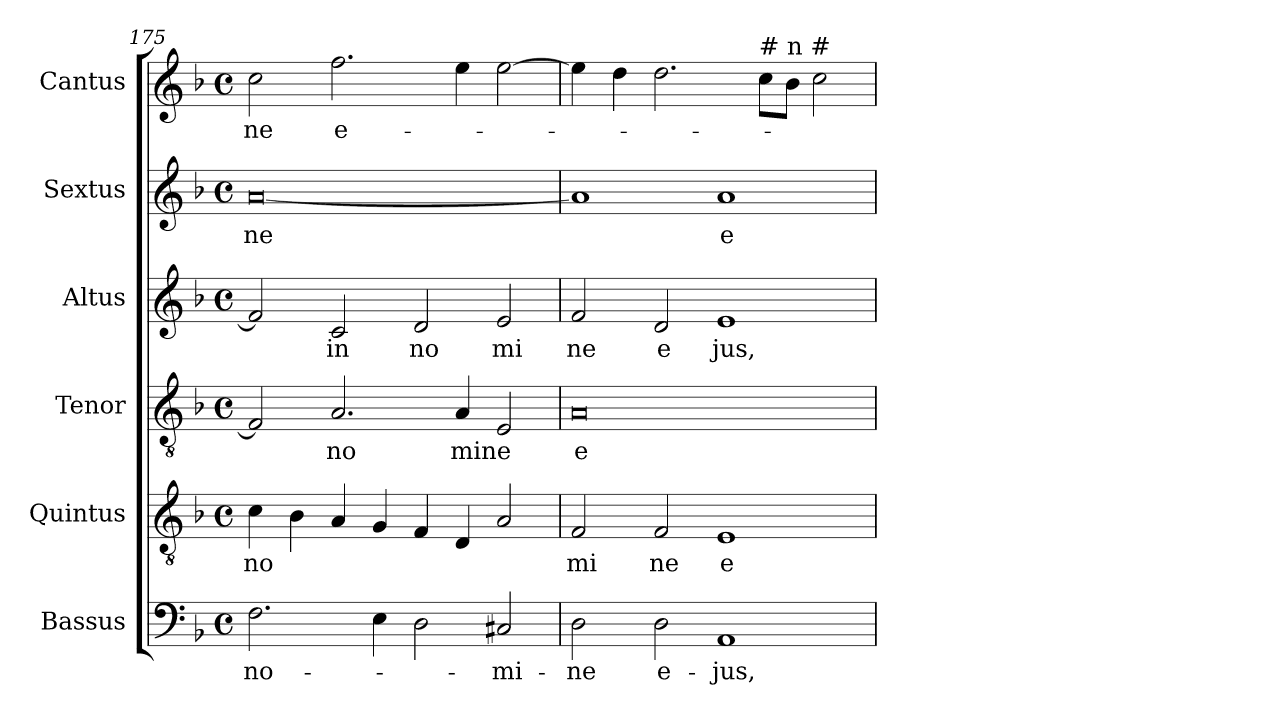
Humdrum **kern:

**kern	**text	**kern	**text	**kern	**text	**kern	**text	**kern	**text	**kern	**text
*part6	*part6	*part5	*part5	*part4	*part4	*part3	*part3	*part2	*part2	*part1	*part1
*staff6	*staff6	*staff5	*staff5	*staff4	*staff4	*staff3	*staff3	*staff2	*staff2	*staff1	*staff1
*I"Bassus	*	*I"Quintus	*	*I"Tenor	*	*I"Altus	*	*I"Sextus	*	*I"Cantus	*
*I'Bassus	*	*I'Quintus	*	*I'Tenor	*	*I'Altus	*	*I'Sextus	*	*I'Cantus	*
*clefF4	*	*clefGv2	*	*clefGv2	*	*clefG2	*	*clefG2	*	*clefG2	*
*k[b-]	*	*k[b-]	*	*k[b-]	*	*k[b-]	*	*k[b-]	*	*k[b-]	*
*F:	*	*F:	*	*F:	*	*F:	*	*F:	*	*F:	*
*M4/4	*	*M4/4	*	*M4/4	*	*M4/4	*	*M4/4	*	*M4/4	*
*met(c)	*	*met(c)	*	*met(c)	*	*met(c)	*	*met(c)	*	*met(c)	*
=175	=175	=175	=175	=175	=175	=175	=175	=175	=175	=175	=175
!	!LO:LY:b:cj	!	!LO:LY:b:cj	!	!	!	!	!	!LO:LY:b:cj	!	!LO:LY:b:cj
2.F\	no-	4c\	no	2F/]	.	2f/]	.	[<0a	ne	2cc\	-ne
.	.	4B-\	.	.	.	.	.	.	.	.	.
!	!	!	!	!	!LO:LY:b:cj	!	!LO:LY:b:cj	!	!	!	!LO:LY:b:cj
.	.	4A/	.	2.A/	no	2c/	in	.	.	2.ff\	e-
4E\	.	4G/	.	.	.	.	.	.	.	.	.
!	!	!	!	!	!	!	!LO:LY:b:cj	!	!	!	!
2D\	.	4F/	.	.	.	2d/	no	.	.	.	.
!	!	!	!	!	!LO:LY:b:cj	!	!	!	!	!	!
.	.	4D/	.	4A/	mine	.	.	.	.	4ee\	.
!	!LO:LY:b:cj	!	!	!	!	!	!LO:LY:b:cj	!	!	!	!
2C#X/	-mi-	2A/	.	2E/	.	2e/	mi	.	.	[>2ee\	.
=176	=176	=176	=176	=176	=176	=176	=176	=176	=176	=176	=176
!	!LO:LY:b:cj	!	!LO:LY:b:cj	!	!LO:LY:b:cj	!	!LO:LY:b:cj	!	!	!	!
2D\	-ne	2F/	mi	0A	e	2f/	ne	1a]	.	4ee\]	.
.	.	.	.	.	.	.	.	.	.	4dd\	.
!	!LO:LY:b:cj	!	!LO:LY:b:cj	!	!	!	!LO:LY:b:cj	!	!	!	!
2D\	e-	2F/	ne	.	.	2d/	e	.	.	2.dd\	.
!	!LO:LY:b:cj	!	!LO:LY:b:cj	!	!	!	!LO:LY:b:cj	!	!LO:LY:b:cj	!	!
1AA	-jus,	1E	e	.	.	1e	jus,-	1a	e	.	.
!	!	!	!	!	!	!	!	!	!	!LO:TX:a:t=# n #	!
.	.	.	.	.	.	.	.	.	.	8cc\L	.
.	.	.	.	.	.	.	.	.	.	8b-\J	.
.	.	.	.	.	.	.	.	.	.	2cc\	.
=	=	=	=	=	=	=	=	=	=	=	=
*-	*-	*-	*-	*-	*-	*-	*-	*-	*-	*-	*-
